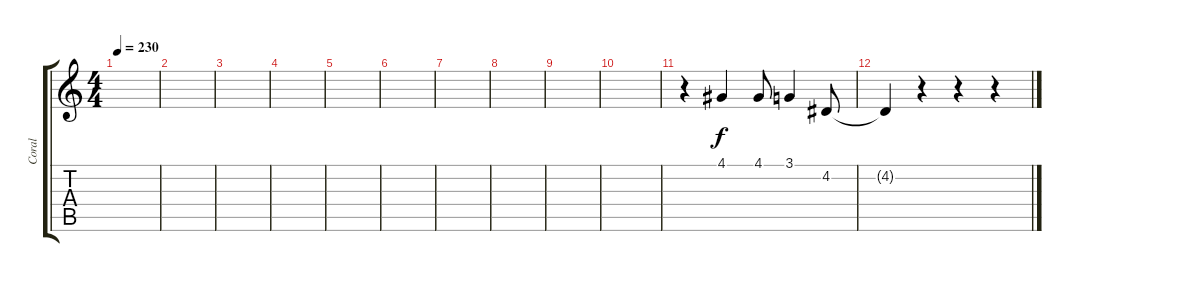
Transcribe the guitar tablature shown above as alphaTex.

\track ("Coral" "Coral") {instrument altosax}
\staff {score tabs}
\tuning (E4 B3 G3 D3 A2 E2) {hide}
\ts (4 4)
\tempo 230
\clef g2
\ks c
|
|
|
|
|
|
|
|
|
|
r.4 4.1.4 4.1.8 3.1.4 4.2.8 |
4.2{t}.4 r.4 r.4 r.4
